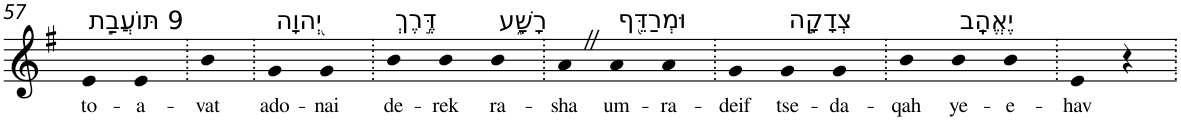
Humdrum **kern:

**kern	**text
*part1	*part1
*staff1	*staff1
*I"Piano	*
*I'Pno	*
!!LO:PB:g=z
*clefG2	*
*k[f#]	*
*G:	*
=57	=57
!LO:TX:a:t=9 תּוֹעֲבַ֣ת	!
!	!LO:LY:b
4e	to-
!	!LO:LY:b
4e	-a-
=58.	=58.
!	!LO:LY:b
4b	-vat
=59.	=59.
!LO:TX:a:t=יְ֭הוָה	!
!	!LO:LY:b
4g	ado-
!	!LO:LY:b
4g	-nai
=60.	=60.
!LO:TX:a:t=דֶּ֣רֶךְ	!
!	!LO:LY:b
4b	de-
!	!LO:LY:b
4b	-rek
!LO:TX:a:t=רָשָׁ֑ע	!
!	!LO:LY:b
4b	ra-
=61.	=61.
!	!LO:LY:b
4aZ	-sha
!LO:TX:a:t=וּמְרַדֵּ֖ף	!
!	!LO:LY:b
4a	um-
!	!LO:LY:b
4a	-ra-
=62.	=62.
!	!LO:LY:b
4g	-deif
!LO:TX:a:t=צְדָקָ֣ה	!
!	!LO:LY:b
4g	tse-
!	!LO:LY:b
4g	-da-
=63.	=63.
!	!LO:LY:b
4b	-qah
!LO:TX:a:t=יֶאֱהָֽב	!
!	!LO:LY:b
4b	ye-
!	!LO:LY:b
4b	-e-
=64.	=64.
!	!LO:LY:b
4e	-hav
4r	.
=.	=.
*-	*-
